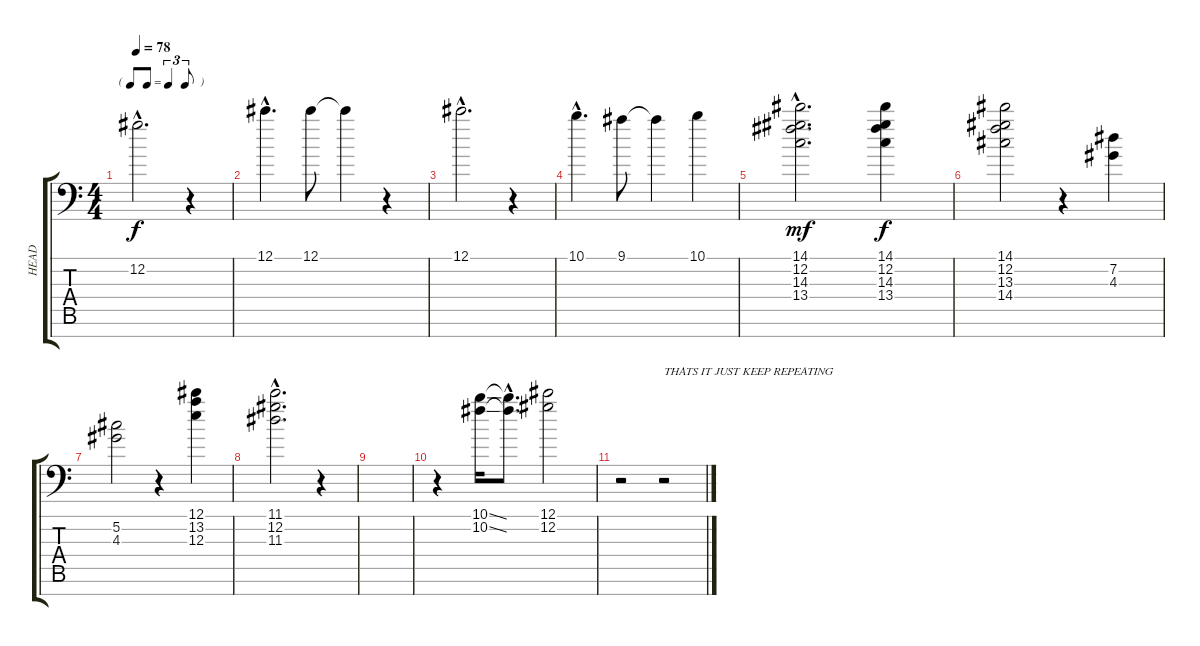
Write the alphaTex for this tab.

\track ("HEAD" "HEAD") {instrument electricguitarclean}
\staff {score tabs}
\tuning (Db4 Ab3 E3 B2 Gb2 Db2 Ab1) {hide}
\ts (4 4)
\tf triplet8th
\tempo 78
\clef f4
\ks c
12.2{hac}.2{d dy f} r.4 |
12.1{hac}.4{d} 12.1.8 12.1{t}.4 r.4 |
12.1{hac}.2{d} r.4 |
10.1{hac}.4{d} 9.1.8 9.1{t}.4 10.1.4 |
(14.1{hac} 12.2{hac} 14.3{hac} 13.4{hac}).2{d dy mf} (14.1 12.2 14.3 13.4).4{dy f} |
(14.1 12.2 13.3 14.4).2 r.4 (7.2 4.3).4 |
(5.2 4.3).2 r.4 (12.1 13.2 12.3).4 |
(11.1{hac} 12.2{hac} 11.3{hac}).2{d} r.4 |
|
r.4 (10.1{ss} 10.2{ss}).16 (10.1{hac t} 10.2{hac t}).8{d} (12.1 12.2).2 |
r.2 r.2{txt "THATS IT JUST KEEP REPEATING"}
